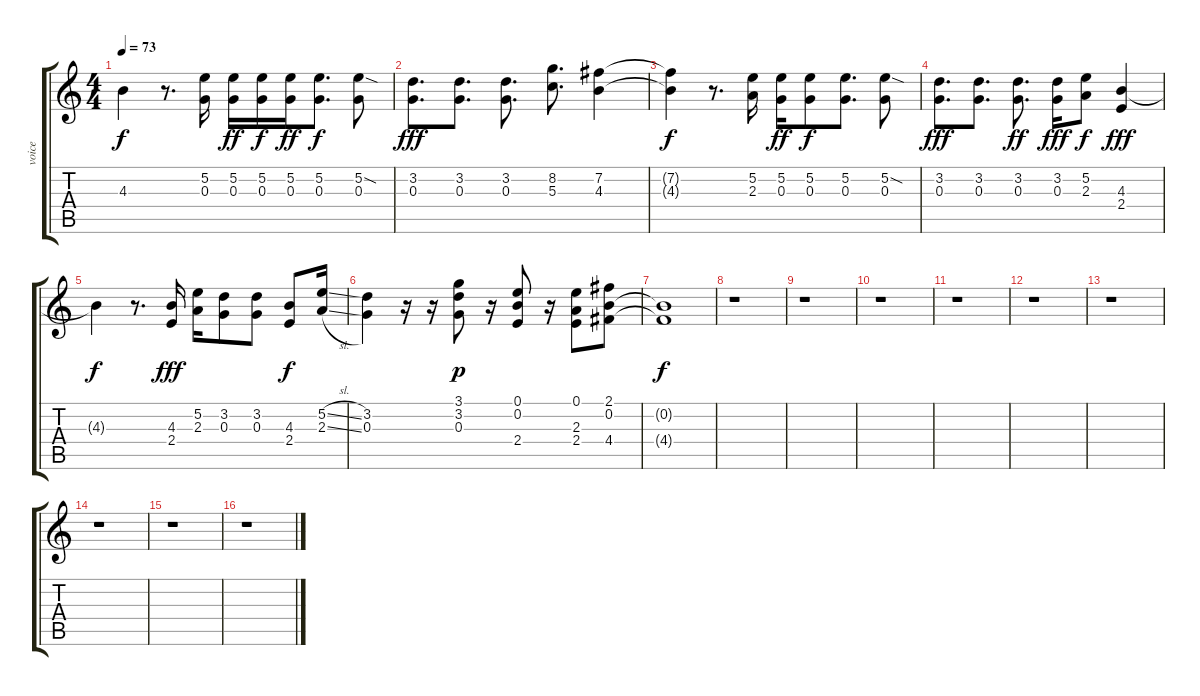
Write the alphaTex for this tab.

\track ("voice" "voice") {instrument electricguitarjazz}
\staff {score tabs}
\tuning (E4 B3 G3 D3 A2 E2) {hide}
\ts (4 4)
\tempo 73
\clef g2
\ks c
4.3{t}.4{dy f} r.8{d} (5.2 0.3).16 (5.2 0.3).16{dy ff} (5.2 0.3).16{dy f} (5.2 0.3).16{dy ff} (5.2 0.3).8{d dy f} (5.2{sod} 0.3).8 |
(3.2 0.3).8{d dy fff} (3.2 0.3).8{d} (3.2 0.3).8{d} (8.2 5.3).8{d} (7.2 4.3).4 |
(7.2{t} 4.3{t}).4{dy f} r.8{d} (5.2 2.3).16 (5.2 0.3).16{dy ff} (5.2 0.3).8{dy f} (5.2 0.3).8{d} (5.2{sod} 0.3).8 |
(3.2 0.3).8{d dy fff} (3.2 0.3).8{d} (3.2 0.3).8{d dy ff} (3.2 0.3).16{dy fff} (5.2 2.3).8{dy f} (4.3 2.4).4{dy fff} |
4.3{t}.4{dy f} r.8{d} (4.3 2.4).16{dy fff} (5.2 2.3).16 (3.2 0.3).8 (3.2 0.3).8 (4.3 2.4).8{dy f} (5.2{sl} 2.3{sl}).16 |
(3.2 0.3).4 r.16 r.16 (3.1 3.2 0.3).8{dy p} r.16 (0.1 0.2 2.4).8 r.16 (0.1 2.3 2.4).8 (2.1 0.2 4.4).8 |
(0.2{t} 4.4{t}).1{dy f} |
r.1 |
r.1 |
r.1 |
r.1 |
r.1 |
r.1 |
r.1 |
r.1 |
r.1
